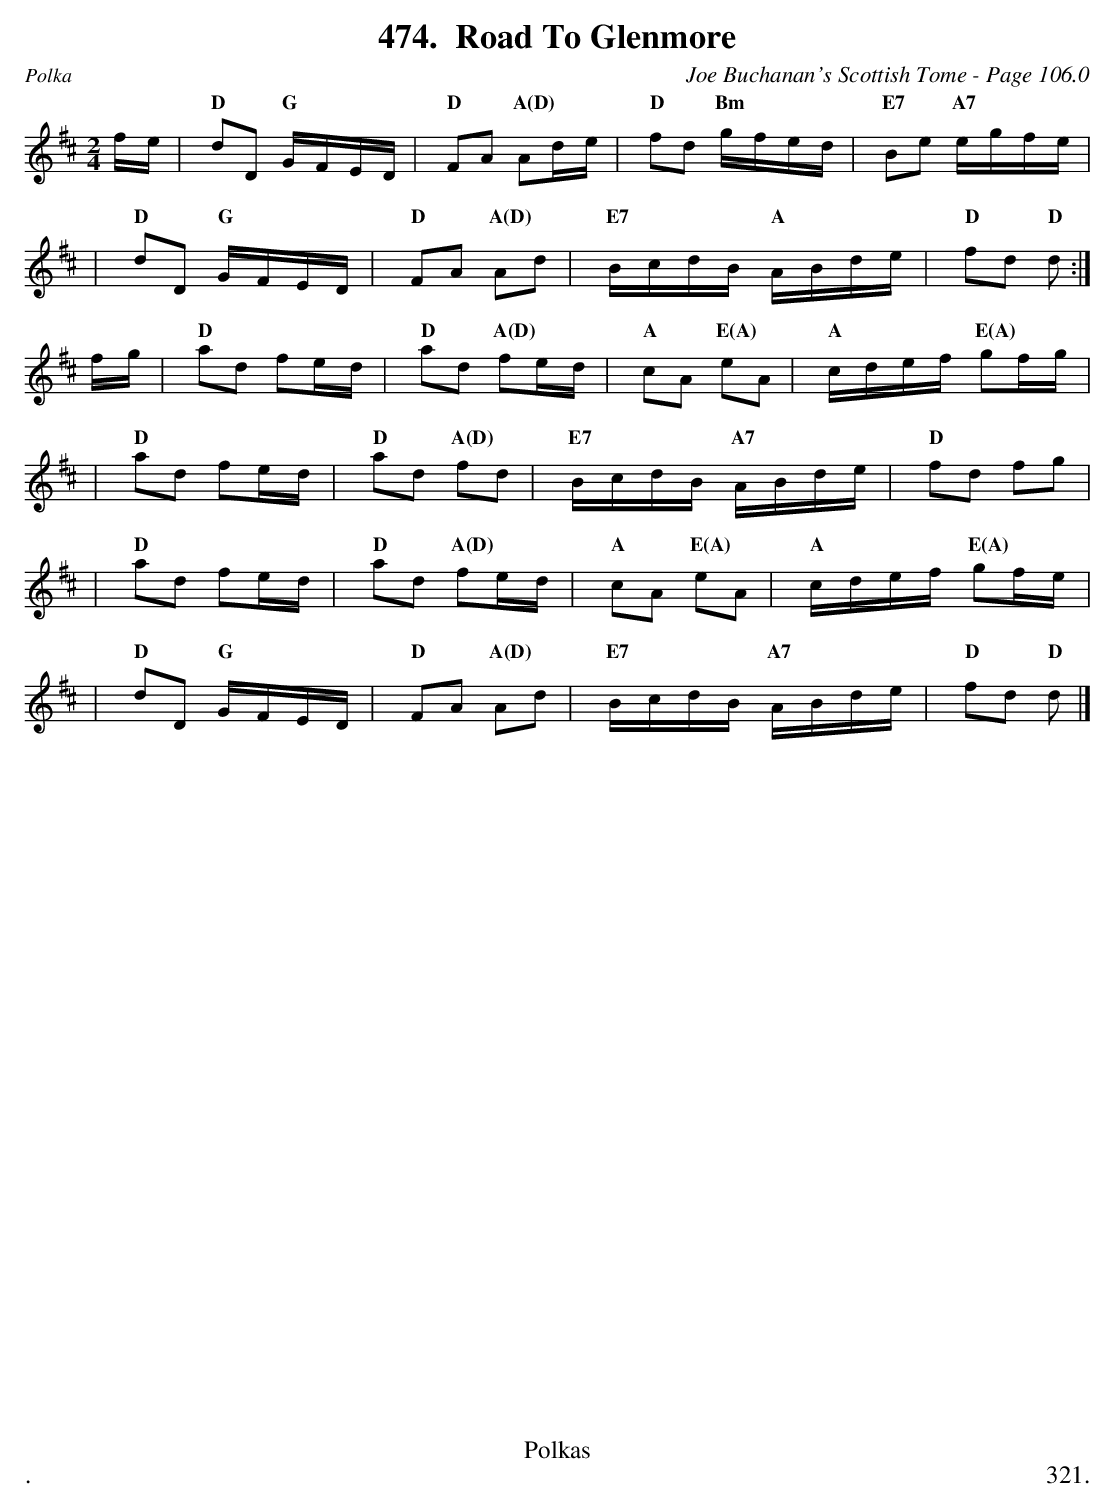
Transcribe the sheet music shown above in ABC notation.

X:1
T:Road To Glenmore
C:Joe Buchanan's Scottish Tome - Page 106.0
L:1/16
M:2/4
K:D
fe | "D" d2D2 "G" GFED | "D" F2A2 "A(D)" A2de | "D" f2d2 "Bm" gfed | "E7" B2e2 "A7" egfe |
| "D" d2D2 "G" GFED | "D" F2A2 "A(D)" A2d2 | "E7" BcdB "A" ABde | "D" f2d2 "D" d2 :|
fg | "D" a2d2 f2ed | "D" a2d2 "A(D)" f2ed | "A" c2A2 "E(A)" e2A2 | "A" cdef "E(A)" g2fg |
| "D" a2d2 f2ed | "D" a2d2 "A(D)" f2d2 | "E7" BcdB "A7" ABde | "D" f2d2 f2g2 |
| "D" a2d2 f2ed | "D" a2d2 "A(D)" f2ed | "A" c2A2 "E(A)" e2A2 | "A" cdef "E(A)" g2fe |
| "D" d2D2 "G" GFED | "D" F2A2 "A(D)" A2d2 | "E7" BcdB "A7" ABde | "D" f2d2 "D" d2 |]
